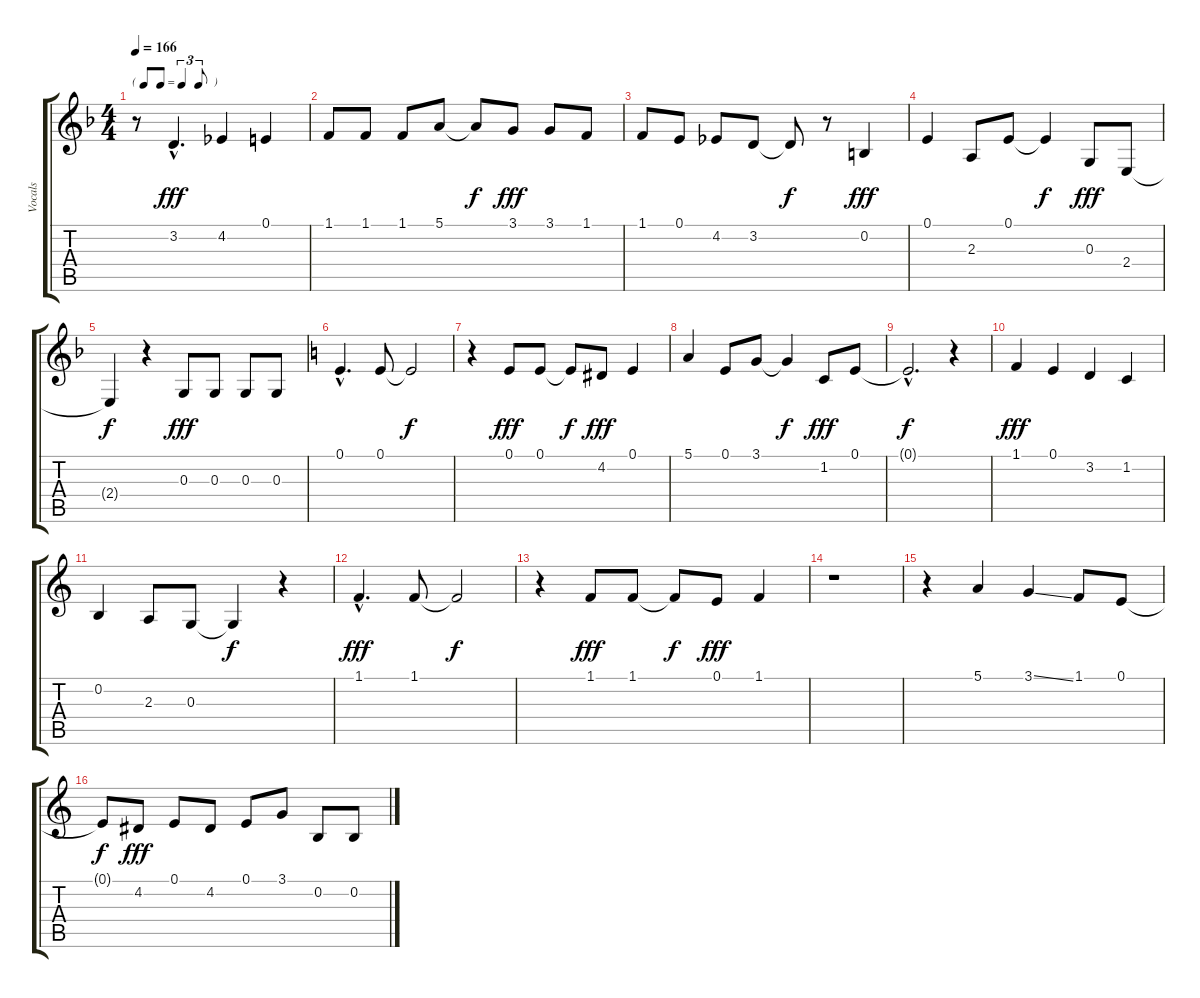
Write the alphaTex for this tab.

\track ("Vocals" "Vocals") {instrument lead6voice}
\staff {score tabs}
\tuning (E4 B3 G3 D3 A2 E2) {hide}
\ts (4 4)
\tf triplet8th
\tempo 166
\clef g2
\ks f
r.8{dy fff} 3.2{hac}.4{d} 4.2.4 0.1.4 |
1.1.8 1.1.8 1.1.8 5.1.8 5.1{t}.8{dy f} 3.1.8{dy fff} 3.1.8 1.1.8 |
1.1.8 0.1.8 4.2.8 3.2.8 3.2{t}.8{dy f} r.8 0.2.4{dy fff} |
0.1.4 2.3.8 0.1.8 0.1{t}.4{dy f} 0.3.8{dy fff} 2.4.8 |
2.4{t}.4{dy f} r.4 0.3.8{dy fff} 0.3.8 0.3.8 0.3.8 |
\ks c
0.1{hac}.4{d} 0.1.8 0.1{t}.2{dy f} |
r.4 0.1.8{dy fff} 0.1.8 0.1{t}.8{dy f} 4.2.8{dy fff} 0.1.4 |
5.1.4 0.1.8 3.1.8 3.1{t}.4{dy f} 1.2.8{dy fff} 0.1.8 |
0.1{hac t}.2{d dy f} r.4 |
1.1.4{dy fff} 0.1.4 3.2.4 1.2.4 |
0.2.4 2.3.8 0.3.8 0.3{t}.4{dy f} r.4 |
1.1{hac}.4{d dy fff} 1.1.8 1.1{t}.2{dy f} |
r.4 1.1.8{dy fff} 1.1.8 1.1{t}.8{dy f} 0.1.8{dy fff} 1.1.4 |
r.1 |
r.4 5.1.4 3.1{ss}.4 1.1.8 0.1.8 |
0.1{t}.8{dy f} 4.2.8{dy fff} 0.1.8 4.2.8 0.1.8 3.1.8 0.2.8 0.2.8
